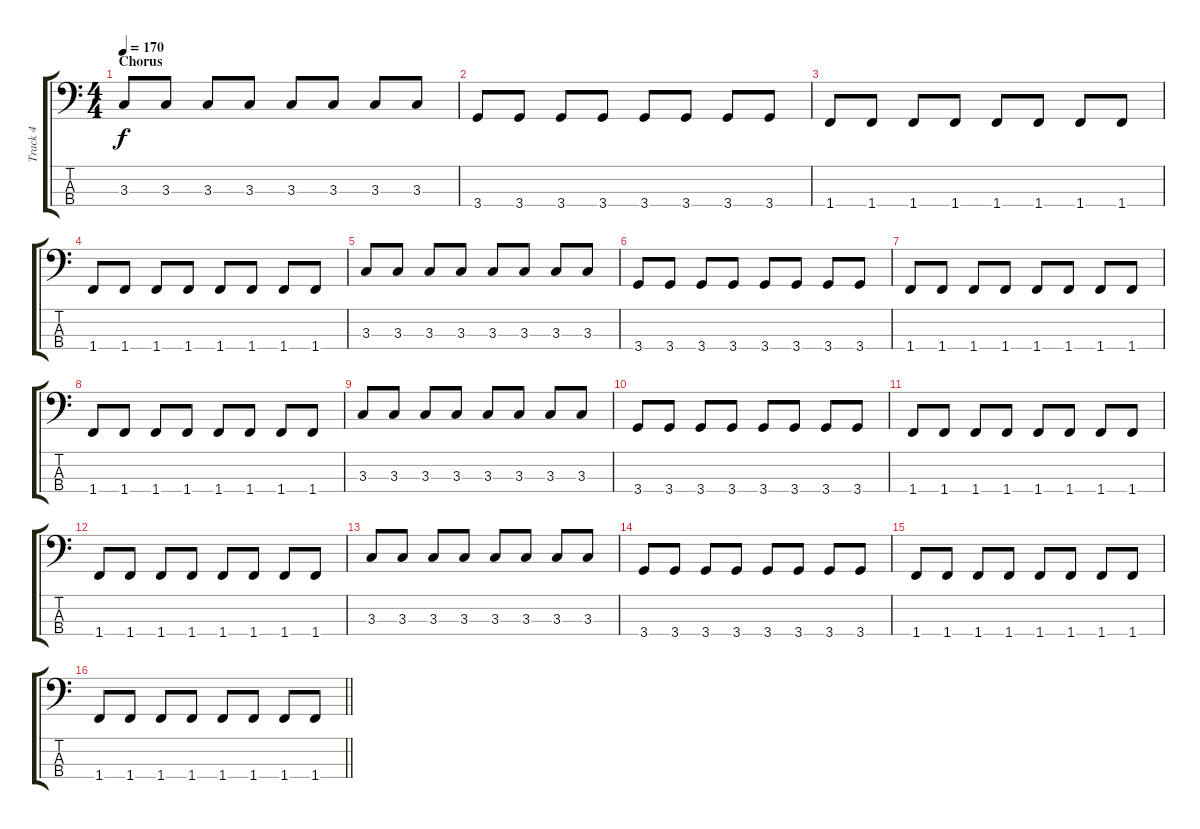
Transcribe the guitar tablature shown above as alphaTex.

\track ("Track 4" "Track 4") {instrument electricbassfinger}
\staff {score tabs}
\tuning (G2 D2 A1 E1) {hide}
\ts (4 4)
\section ("" "Chorus")
\tempo 170
\clef f4
\ks c
3.3.8{dy f} 3.3.8 3.3.8 3.3.8 3.3.8 3.3.8 3.3.8 3.3.8 |
3.4.8 3.4.8 3.4.8 3.4.8 3.4.8 3.4.8 3.4.8 3.4.8 |
1.4.8 1.4.8 1.4.8 1.4.8 1.4.8 1.4.8 1.4.8 1.4.8 |
1.4.8 1.4.8 1.4.8 1.4.8 1.4.8 1.4.8 1.4.8 1.4.8 |
3.3.8 3.3.8 3.3.8 3.3.8 3.3.8 3.3.8 3.3.8 3.3.8 |
3.4.8 3.4.8 3.4.8 3.4.8 3.4.8 3.4.8 3.4.8 3.4.8 |
1.4.8 1.4.8 1.4.8 1.4.8 1.4.8 1.4.8 1.4.8 1.4.8 |
1.4.8 1.4.8 1.4.8 1.4.8 1.4.8 1.4.8 1.4.8 1.4.8 |
3.3.8 3.3.8 3.3.8 3.3.8 3.3.8 3.3.8 3.3.8 3.3.8 |
3.4.8 3.4.8 3.4.8 3.4.8 3.4.8 3.4.8 3.4.8 3.4.8 |
1.4.8 1.4.8 1.4.8 1.4.8 1.4.8 1.4.8 1.4.8 1.4.8 |
1.4.8 1.4.8 1.4.8 1.4.8 1.4.8 1.4.8 1.4.8 1.4.8 |
3.3.8 3.3.8 3.3.8 3.3.8 3.3.8 3.3.8 3.3.8 3.3.8 |
3.4.8 3.4.8 3.4.8 3.4.8 3.4.8 3.4.8 3.4.8 3.4.8 |
1.4.8 1.4.8 1.4.8 1.4.8 1.4.8 1.4.8 1.4.8 1.4.8 |
\barLineRight lightlight
1.4.8 1.4.8 1.4.8 1.4.8 1.4.8 1.4.8 1.4.8 1.4.8
